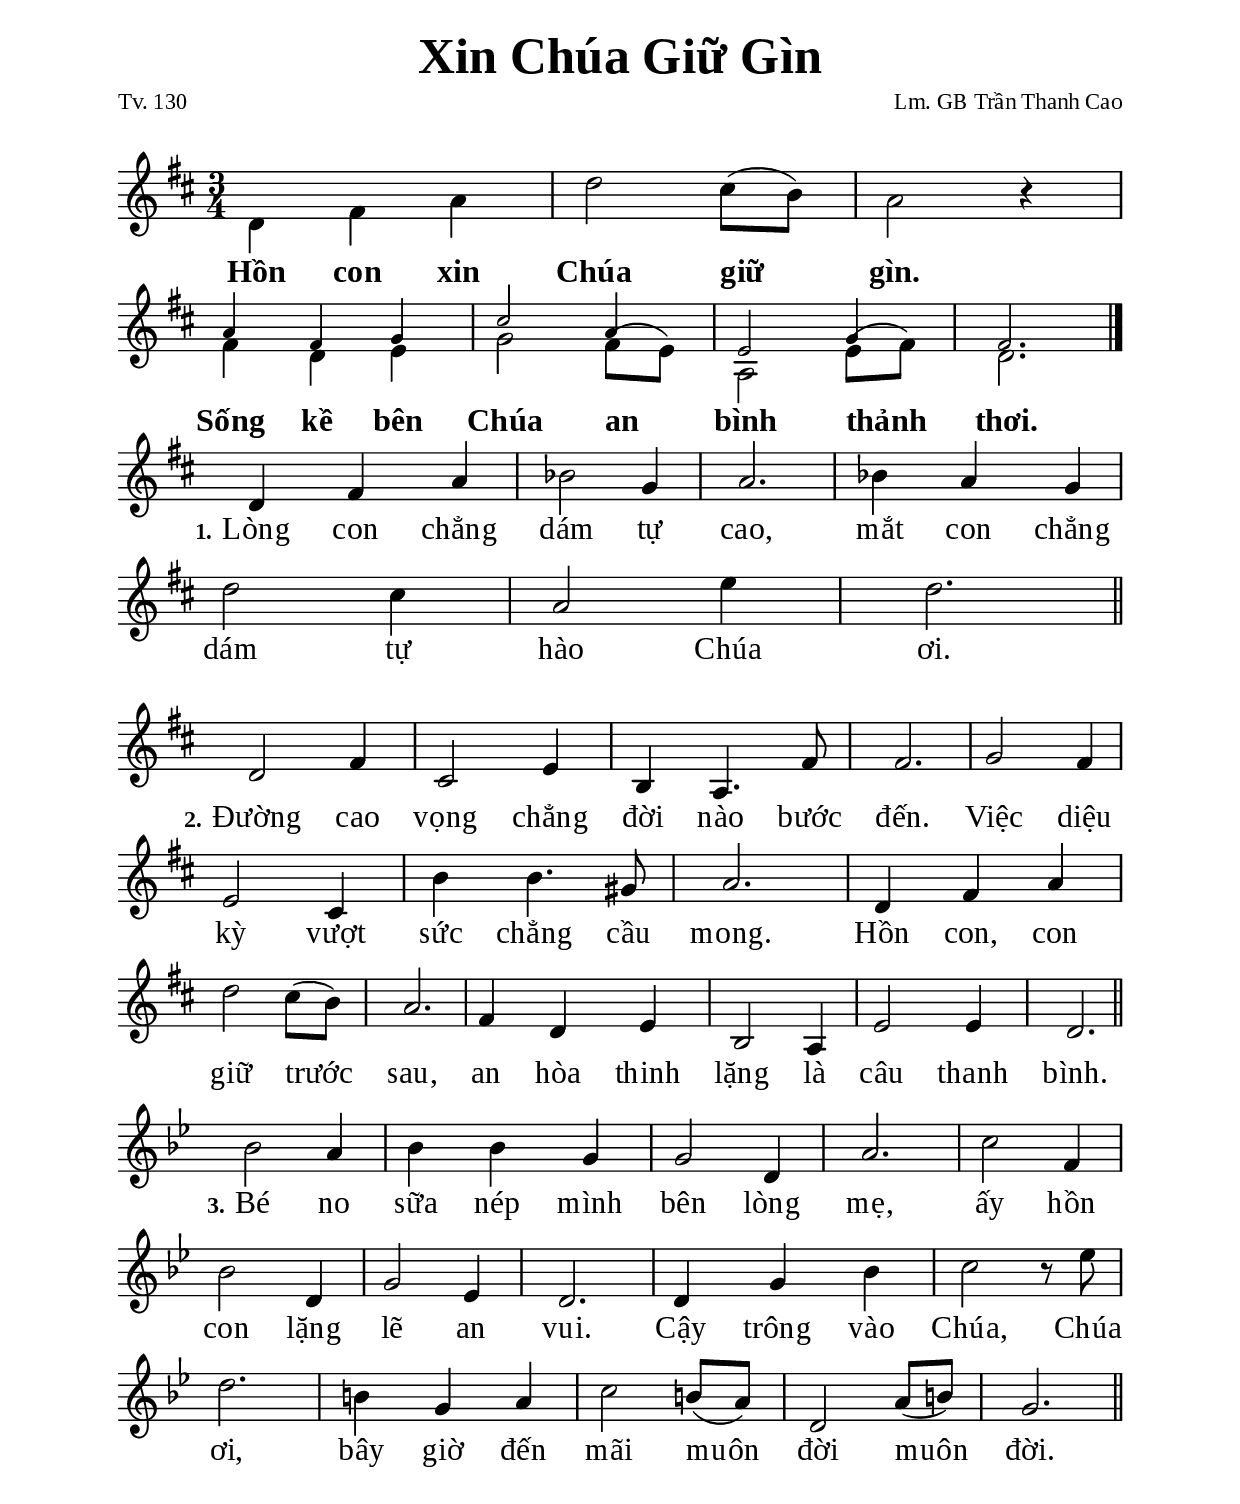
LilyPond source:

% Cài đặt chung
\version "2.20.0"
\include "english.ly"

\header {
  title = \markup { \fontsize #3 "Xin Chúa Giữ Gìn" }
  poet = "Tv. 130"
  composer = "Lm. GB Trần Thanh Cao"
  arranger = " "
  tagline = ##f
}

\paper {
  #(set-paper-size "a4")
  top-margin = 10\mm
  bottom-margin = 10\mm
  left-margin = 20\mm
  right-margin = 20\mm
  indent = #0
  #(define fonts
    (make-pango-font-tree
      "Liberation Serif"
      "Liberation Serif"
      "Liberation Serif"
      (/ 20 20)))
  page-count = #1
}

% Nhạc điệp khúc
nhacDiepKhucSop = \relative c' {
  d4 fs a |
  d2 cs8 ^(b) |
  a2 r4 |
  fs4 d e |
  g2 fs8 ^(e) |
  a,2 e'8 ^(fs) |
  d2. \bar "|."
}

nhacDiepKhucBas = \relative c'' {
  \skip 2.
  \skip 2.
  \skip 2 r4
  a4 fs g |
  cs2 a4 |
  e2 g4 |
  fs2.
}

% Nhạc phiên khúc
nhacPhienKhucMot = \relative c' {
  d4 fs a |
  bf2 g4 |
  a2. |
  bf4 a g |
  d'2 cs4 |
  a2 e'4 |
  d2. \bar "||"
}

nhacPhienKhucHai = \relative c' {
  d2 fs4 |
  cs2 e4 |
  b a4. fs'8 |
  fs2. |
  g2 fs4 |
  e2 cs4 |
  b' b4. gs8 |
  a2. |
  d,4 fs a |
  d2 cs8 (b) |
  a2. |
  fs4 d e |
  b2 a4 |
  e'2 e4 |
  d2. \bar "||"
}

nhacPhienKhucBa = \relative c'' {
  bf2 a4 |
  bf4 bf g |
  g2 d4 |
  a'2. |
  c2 f,4 |
  bf2 d,4 |
  g2 ef4 |
  d2. |
  d4 g bf |
  c2 r8 ef |
  d2. |
  b!4 g a |
  c2 b!8 (a) |
  d,2 a'8 (b!) |
  g2. \bar "||"
}

% Lời điệp khúc
loiDiepKhuc = \lyricmode {
  Hồn con xin Chúa giữ gìn.
  Sống kề bên Chúa an bình thảnh thơi.
}

% Lời phiên khúc
loiPhienKhucMot = \lyricmode {
  \set stanza = #"1."
  Lòng con chẳng dám tự cao,
  mắt con chẳng dám tự hào Chúa ơi.
}

loiPhienKhucHai = \lyricmode {
  \set stanza = #"2."
  Đường cao vọng chẳng đời nào bước đến.
  Việc diệu kỳ vượt sức chẳng cầu mong.
  Hồn con, con giữ trước sau,
  an hòa thinh lặng là câu thanh bình.
}

loiPhienKhucBa = \lyricmode {
  \set stanza = #"3."
  Bé no sữa nép mình bên lòng mẹ,
  ấy hồn con lặng lẽ an vui.
  Cậy trông vào Chúa, Chúa ơi,
  bây giờ đến mãi muôn đời muôn đời.
}


% Dàn trang
\score {
  \new ChoirStaff <<
    \new Staff = diepKhuc \with {
        \consists "Merge_rests_engraver"
        \magnifyStaff #(magstep +1)
      }
      <<
      \new Voice = beSop {
        \voiceTwo \key d \major \time 3/4 \nhacDiepKhucSop
      }
      \new Voice = beBas {
        \override NoteHead.font-size = #-2
        \voiceOne \key d \major \time 3/4 \nhacDiepKhucBas
      }
    >>
    \new Lyrics \lyricsto beSop \loiDiepKhuc
  >>
  \layout {
    \override Lyrics.LyricText.font-series = #'bold
    \override Lyrics.LyricText.font-size = #+3
    \override Lyrics.LyricSpace.minimum-distance = #3.5
    \override Score.BarNumber.break-visibility = ##(#f #f #f)
    \override Score.SpacingSpanner.uniform-stretching = ##t
  }
}

\score {
  \new ChoirStaff <<
    \new Staff = phienKhuc \with {
        \magnifyStaff #(magstep +1)
      }
      <<
      \new Voice = beSop {
        \key d \major \time 3/4 \nhacPhienKhucMot
      }
    >>
    \new Lyrics \lyricsto beSop \loiPhienKhucMot
  >>
  \layout {
    \override Staff.TimeSignature.transparent = ##t
    \override Lyrics.LyricText.font-size = #+3
    \override Lyrics.LyricSpace.minimum-distance = #4.0
    \override Score.BarNumber.break-visibility = ##(#f #f #f)
    \override Score.SpacingSpanner.uniform-stretching = ##t
  }
}

\score {
  \new ChoirStaff <<
    \new Staff = phienKhuc \with {
        \magnifyStaff #(magstep +1)
      }
      <<
      \new Voice = beSop {
        \key d \major \time 3/4 \nhacPhienKhucHai
      }
    >>
    \new Lyrics \lyricsto beSop \loiPhienKhucHai
  >>
  \layout {
    \override Staff.TimeSignature.transparent = ##t
    \override Lyrics.LyricText.font-size = #+3
    \override Lyrics.LyricSpace.minimum-distance = #3.2
    \override Score.BarNumber.break-visibility = ##(#f #f #f)
    \override Score.SpacingSpanner.uniform-stretching = ##t
  }
}

\score {
  \new ChoirStaff <<
    \new Staff = phienKhuc \with {
        \magnifyStaff #(magstep +1)
      }
      <<
      \new Voice = beSop {
        \key bf \major \time 3/4 \nhacPhienKhucBa
      }
    >>
    \new Lyrics \lyricsto beSop \loiPhienKhucBa
  >>
  \layout {
    \override Staff.TimeSignature.transparent = ##t
    \override Lyrics.LyricText.font-size = #+3
    \override Lyrics.LyricSpace.minimum-distance = #3.5
    \override Score.BarNumber.break-visibility = ##(#f #f #f)
    \override Score.SpacingSpanner.uniform-stretching = ##t
  }
}
